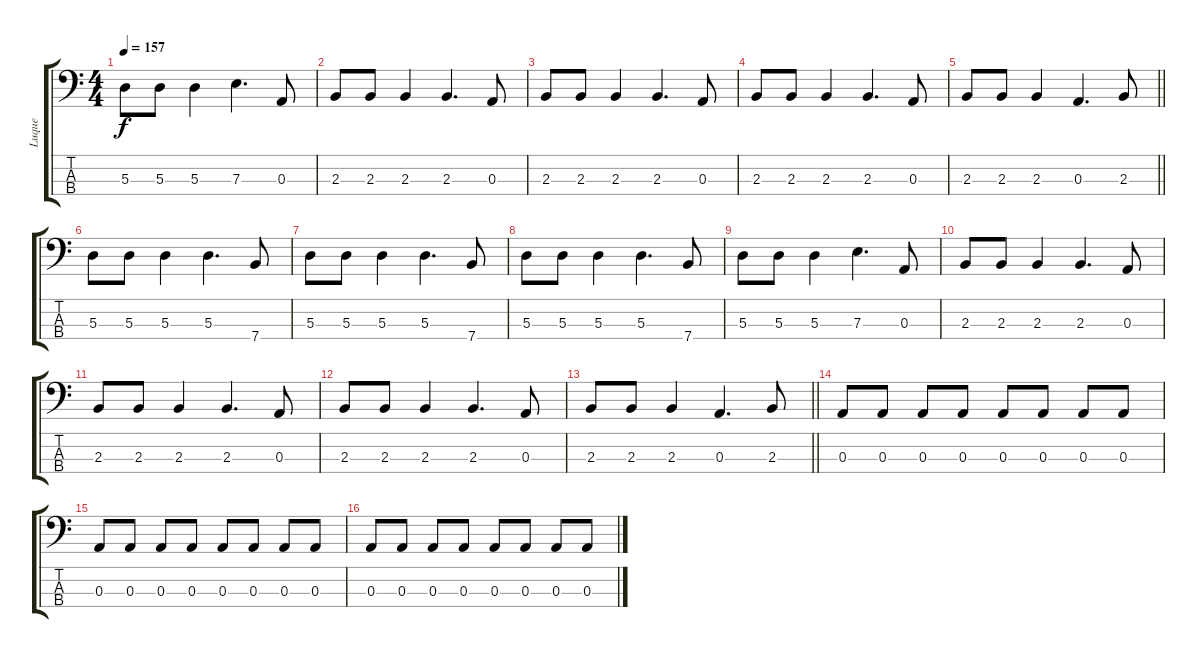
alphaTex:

\track ("Luque" "Luque") {instrument electricbassfinger}
\staff {score tabs}
\tuning (G2 D2 A1 E1) {hide}
\ts (4 4)
\tempo 157
\clef f4
\ks c
5.3.8{dy f} 5.3.8 5.3.4 7.3.4{d} 0.3.8 |
2.3.8 2.3.8 2.3.4 2.3.4{d} 0.3.8 |
2.3.8 2.3.8 2.3.4 2.3.4{d} 0.3.8 |
2.3.8 2.3.8 2.3.4 2.3.4{d} 0.3.8 |
\barLineRight lightlight
2.3.8 2.3.8 2.3.4 0.3.4{d} 2.3.8 |
5.3.8 5.3.8 5.3.4 5.3.4{d} 7.4.8 |
5.3.8 5.3.8 5.3.4 5.3.4{d} 7.4.8 |
5.3.8 5.3.8 5.3.4 5.3.4{d} 7.4.8 |
5.3.8 5.3.8 5.3.4 7.3.4{d} 0.3.8 |
2.3.8 2.3.8 2.3.4 2.3.4{d} 0.3.8 |
2.3.8 2.3.8 2.3.4 2.3.4{d} 0.3.8 |
2.3.8 2.3.8 2.3.4 2.3.4{d} 0.3.8 |
\barLineRight lightlight
2.3.8 2.3.8 2.3.4 0.3.4{d} 2.3.8 |
0.3.8 0.3.8 0.3.8 0.3.8 0.3.8 0.3.8 0.3.8 0.3.8 |
0.3.8 0.3.8 0.3.8 0.3.8 0.3.8 0.3.8 0.3.8 0.3.8 |
0.3.8 0.3.8 0.3.8 0.3.8 0.3.8 0.3.8 0.3.8 0.3.8
